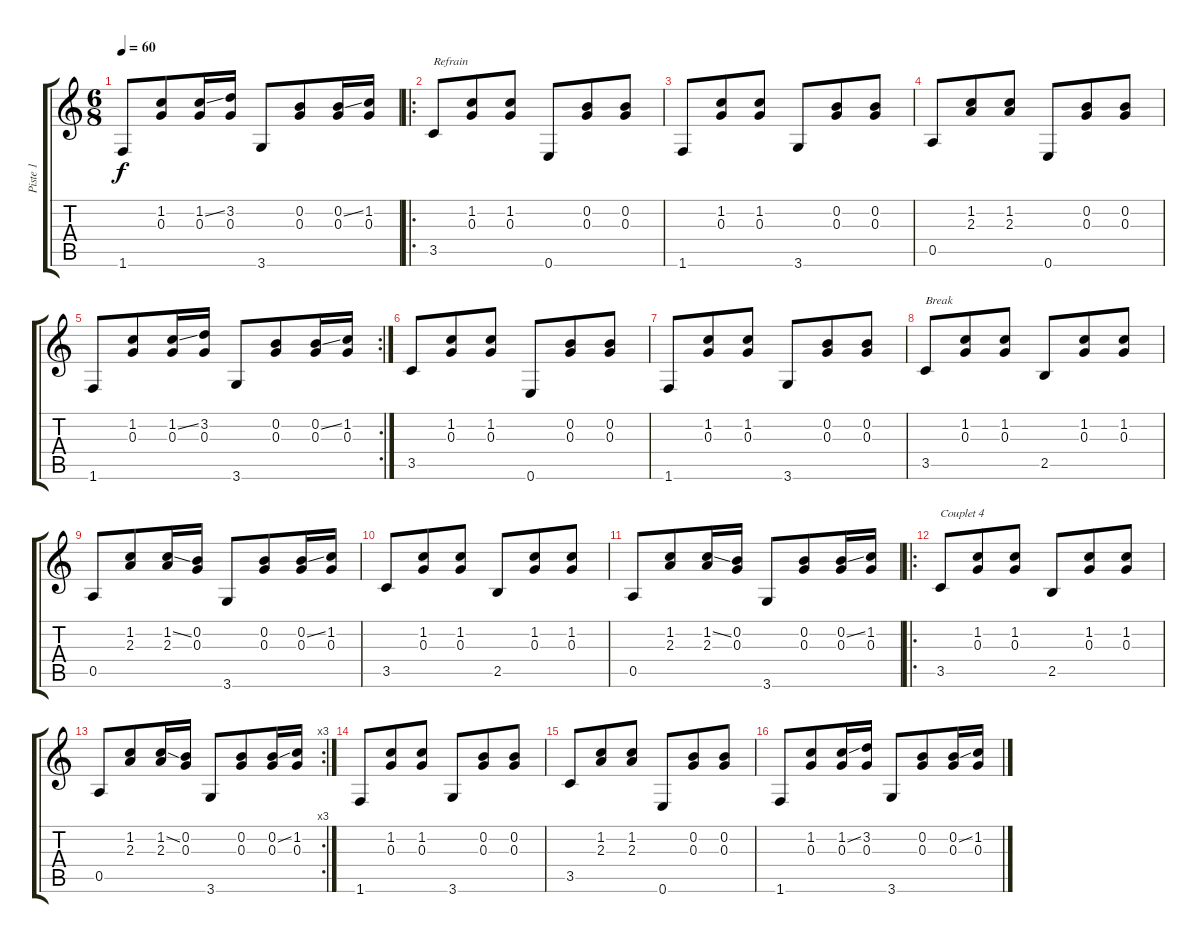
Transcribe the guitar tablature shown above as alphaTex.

\track ("Piste 1" "Piste 1") {instrument acousticguitarsteel}
\staff {score tabs}
\tuning (E4 B3 G3 D3 A2 E2) {hide}
\ts (6 8)
\tempo 60
\clef g2
\ks c
1.6.8{dy f} (1.2 0.3).8 (1.2{ss} 0.3).16 (3.2 0.3).16 3.6.8 (0.2 0.3).8 (0.2{ss} 0.3).16 (1.2 0.3).16 |
\ro
3.5.8{txt "Refrain"} (1.2 0.3).8 (1.2 0.3).8 0.6.8 (0.2 0.3).8 (0.2 0.3).8 |
1.6.8 (1.2 0.3).8 (1.2 0.3).8 3.6.8 (0.2 0.3).8 (0.2 0.3).8 |
0.5.8 (1.2 2.3).8 (1.2 2.3).8 0.6.8 (0.2 0.3).8 (0.2 0.3).8 |
\rc 2
1.6.8 (1.2 0.3).8 (1.2{ss} 0.3).16 (3.2 0.3).16 3.6.8 (0.2 0.3).8 (0.2{ss} 0.3).16 (1.2 0.3).16 |
3.5.8 (1.2 0.3).8 (1.2 0.3).8 0.6.8 (0.2 0.3).8 (0.2 0.3).8 |
1.6.8 (1.2 0.3).8 (1.2 0.3).8 3.6.8 (0.2 0.3).8 (0.2 0.3).8 |
3.5.8{txt "Break"} (1.2 0.3).8 (1.2 0.3).8 2.5.8 (1.2 0.3).8 (1.2 0.3).8 |
0.5.8 (1.2 2.3).8 (1.2{ss} 2.3).16 (0.2 0.3).16 3.6.8 (0.2 0.3).8 (0.2{ss} 0.3).16 (1.2 0.3).16 |
3.5.8 (1.2 0.3).8 (1.2 0.3).8 2.5.8 (1.2 0.3).8 (1.2 0.3).8 |
0.5.8 (1.2 2.3).8 (1.2{ss} 2.3).16 (0.2 0.3).16 3.6.8 (0.2 0.3).8 (0.2{ss} 0.3).16 (1.2 0.3).16 |
\ro
3.5.8{txt "Couplet 4"} (1.2 0.3).8 (1.2 0.3).8 2.5.8 (1.2 0.3).8 (1.2 0.3).8 |
\rc 3
0.5.8 (1.2 2.3).8 (1.2{ss} 2.3).16 (0.2 0.3).16 3.6.8 (0.2 0.3).8 (0.2{ss} 0.3).16 (1.2 0.3).16 |
1.6.8 (1.2 0.3).8 (1.2 0.3).8 3.6.8 (0.2 0.3).8 (0.2 0.3).8 |
3.5.8 (1.2 2.3).8 (1.2 2.3).8 0.6.8 (0.2 0.3).8 (0.2 0.3).8 |
1.6.8 (1.2 0.3).8 (1.2{ss} 0.3).16 (3.2 0.3).16 3.6.8 (0.2 0.3).8 (0.2{ss} 0.3).16 (1.2 0.3).16
